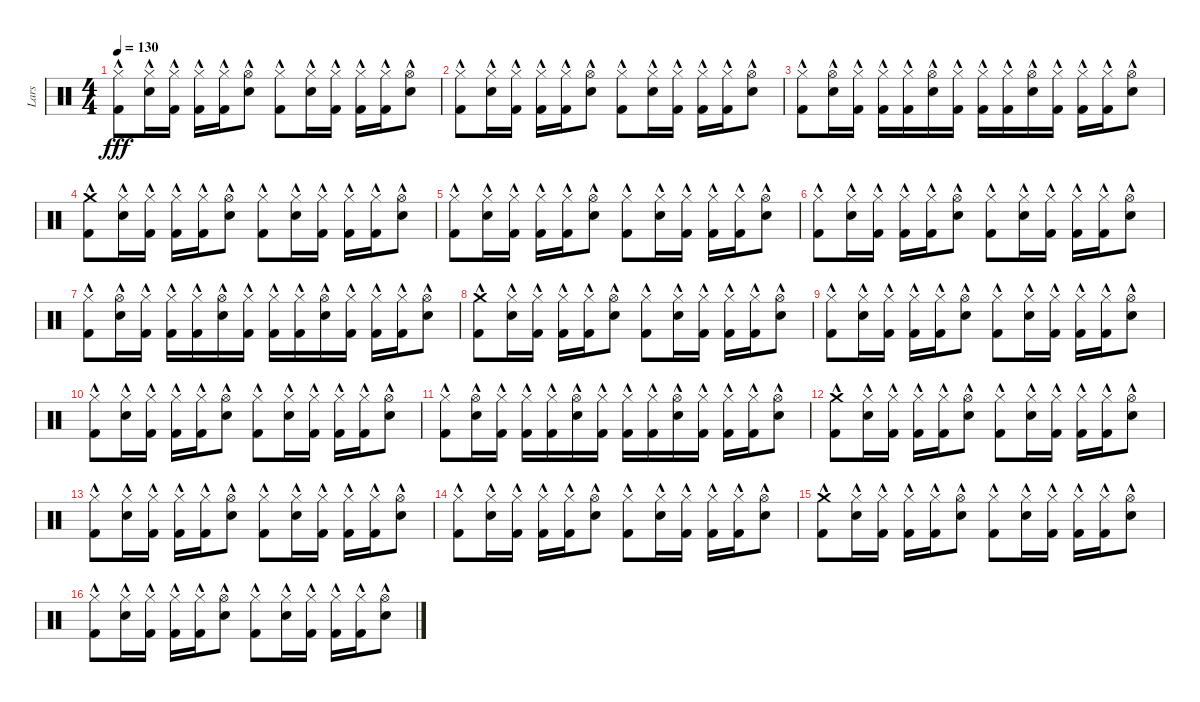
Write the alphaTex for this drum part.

\track ("Lars" "Lars") {instrument percussion}
\staff {score}
\articulation defaults
\ts (4 4)
\tempo 130
\clef neutral
\ks c
("Hi-Hat (closed)"{hac} "Kick (hit) 2"{hac}).8{dy fff} ("Hi-Hat (closed)"{hac} "Electric Snare (hit)"{hac}).16 ("Hi-Hat (closed)"{hac} "Kick (hit) 2"{hac}).16 ("Hi-Hat (closed)"{hac} "Kick (hit) 2"{hac}).16 ("Hi-Hat (closed)"{hac} "Kick (hit) 2"{hac}).16 ("Hi-Hat (open)"{hac} "Electric Snare (hit)"{hac}).8 ("Hi-Hat (closed)"{hac} "Kick (hit) 2"{hac}).8 ("Hi-Hat (closed)"{hac} "Electric Snare (hit)"{hac}).16 ("Hi-Hat (closed)"{hac} "Kick (hit) 2"{hac}).16 ("Hi-Hat (closed)"{hac} "Kick (hit) 2"{hac}).16 ("Hi-Hat (closed)"{hac} "Kick (hit) 2"{hac}).16 ("Hi-Hat (open)"{hac} "Electric Snare (hit)"{hac}).8 |
("Hi-Hat (closed)"{hac} "Kick (hit) 2"{hac}).8 ("Hi-Hat (closed)"{hac} "Electric Snare (hit)"{hac}).16 ("Hi-Hat (closed)"{hac} "Kick (hit) 2"{hac}).16 ("Hi-Hat (closed)"{hac} "Kick (hit) 2"{hac}).16 ("Hi-Hat (closed)"{hac} "Kick (hit) 2"{hac}).16 ("Hi-Hat (open)"{hac} "Electric Snare (hit)"{hac}).8 ("Hi-Hat (closed)"{hac} "Kick (hit) 2"{hac}).8 ("Hi-Hat (closed)"{hac} "Electric Snare (hit)"{hac}).16 ("Hi-Hat (closed)"{hac} "Kick (hit) 2"{hac}).16 ("Hi-Hat (closed)"{hac} "Kick (hit) 2"{hac}).16 ("Hi-Hat (closed)"{hac} "Kick (hit) 2"{hac}).16 ("Hi-Hat (open)"{hac} "Electric Snare (hit)"{hac}).8 |
("Hi-Hat (closed)"{hac} "Kick (hit) 2"{hac}).8 ("Hi-Hat (open)"{hac} "Electric Snare (hit)"{hac}).16 ("Hi-Hat (closed)"{hac} "Kick (hit) 2"{hac}).16 ("Hi-Hat (closed)"{hac} "Kick (hit) 2"{hac}).16 ("Hi-Hat (closed)"{hac} "Kick (hit) 2"{hac}).16 ("Hi-Hat (open)"{hac} "Electric Snare (hit)"{hac}).16 ("Hi-Hat (closed)"{hac} "Kick (hit) 2"{hac}).16 ("Hi-Hat (closed)"{hac} "Kick (hit) 2"{hac}).16 ("Hi-Hat (closed)"{hac} "Kick (hit) 2"{hac}).16 ("Hi-Hat (open)"{hac} "Electric Snare (hit)"{hac}).16 ("Hi-Hat (closed)"{hac} "Kick (hit) 2"{hac}).16 ("Hi-Hat (closed)"{hac} "Kick (hit) 2"{hac}).16 ("Hi-Hat (closed)"{hac} "Kick (hit) 2"{hac}).16 ("Hi-Hat (open)"{hac} "Electric Snare (hit)"{hac}).8 |
("Crash medium (hit)"{hac} "Kick (hit) 2"{hac}).8 ("Hi-Hat (closed)"{hac} "Electric Snare (hit)"{hac}).16 ("Hi-Hat (closed)"{hac} "Kick (hit) 2"{hac}).16 ("Hi-Hat (closed)"{hac} "Kick (hit) 2"{hac}).16 ("Hi-Hat (closed)"{hac} "Kick (hit) 2"{hac}).16 ("Hi-Hat (open)"{hac} "Electric Snare (hit)"{hac}).8 ("Hi-Hat (closed)"{hac} "Kick (hit) 2"{hac}).8 ("Hi-Hat (closed)"{hac} "Electric Snare (hit)"{hac}).16 ("Hi-Hat (closed)"{hac} "Kick (hit) 2"{hac}).16 ("Hi-Hat (closed)"{hac} "Kick (hit) 2"{hac}).16 ("Hi-Hat (closed)"{hac} "Kick (hit) 2"{hac}).16 ("Hi-Hat (open)"{hac} "Electric Snare (hit)"{hac}).8 |
("Hi-Hat (closed)"{hac} "Kick (hit) 2"{hac}).8 ("Hi-Hat (closed)"{hac} "Electric Snare (hit)"{hac}).16 ("Hi-Hat (closed)"{hac} "Kick (hit) 2"{hac}).16 ("Hi-Hat (closed)"{hac} "Kick (hit) 2"{hac}).16 ("Hi-Hat (closed)"{hac} "Kick (hit) 2"{hac}).16 ("Hi-Hat (open)"{hac} "Electric Snare (hit)"{hac}).8 ("Hi-Hat (closed)"{hac} "Kick (hit) 2"{hac}).8 ("Hi-Hat (closed)"{hac} "Electric Snare (hit)"{hac}).16 ("Hi-Hat (closed)"{hac} "Kick (hit) 2"{hac}).16 ("Hi-Hat (closed)"{hac} "Kick (hit) 2"{hac}).16 ("Hi-Hat (closed)"{hac} "Kick (hit) 2"{hac}).16 ("Hi-Hat (open)"{hac} "Electric Snare (hit)"{hac}).8 |
("Hi-Hat (closed)"{hac} "Kick (hit) 2"{hac}).8 ("Hi-Hat (closed)"{hac} "Electric Snare (hit)"{hac}).16 ("Hi-Hat (closed)"{hac} "Kick (hit) 2"{hac}).16 ("Hi-Hat (closed)"{hac} "Kick (hit) 2"{hac}).16 ("Hi-Hat (closed)"{hac} "Kick (hit) 2"{hac}).16 ("Hi-Hat (open)"{hac} "Electric Snare (hit)"{hac}).8 ("Hi-Hat (closed)"{hac} "Kick (hit) 2"{hac}).8 ("Hi-Hat (closed)"{hac} "Electric Snare (hit)"{hac}).16 ("Hi-Hat (closed)"{hac} "Kick (hit) 2"{hac}).16 ("Hi-Hat (closed)"{hac} "Kick (hit) 2"{hac}).16 ("Hi-Hat (closed)"{hac} "Kick (hit) 2"{hac}).16 ("Hi-Hat (open)"{hac} "Electric Snare (hit)"{hac}).8 |
("Hi-Hat (closed)"{hac} "Kick (hit) 2"{hac}).8 ("Hi-Hat (open)"{hac} "Electric Snare (hit)"{hac}).16 ("Hi-Hat (closed)"{hac} "Kick (hit) 2"{hac}).16 ("Hi-Hat (closed)"{hac} "Kick (hit) 2"{hac}).16 ("Hi-Hat (closed)"{hac} "Kick (hit) 2"{hac}).16 ("Hi-Hat (open)"{hac} "Electric Snare (hit)"{hac}).16 ("Hi-Hat (closed)"{hac} "Kick (hit) 2"{hac}).16 ("Hi-Hat (closed)"{hac} "Kick (hit) 2"{hac}).16 ("Hi-Hat (closed)"{hac} "Kick (hit) 2"{hac}).16 ("Hi-Hat (open)"{hac} "Electric Snare (hit)"{hac}).16 ("Hi-Hat (closed)"{hac} "Kick (hit) 2"{hac}).16 ("Hi-Hat (closed)"{hac} "Kick (hit) 2"{hac}).16 ("Hi-Hat (closed)"{hac} "Kick (hit) 2"{hac}).16 ("Hi-Hat (open)"{hac} "Electric Snare (hit)"{hac}).8 |
("Crash medium (hit)"{hac} "Kick (hit) 2"{hac}).8 ("Hi-Hat (closed)"{hac} "Electric Snare (hit)"{hac}).16 ("Hi-Hat (closed)"{hac} "Kick (hit) 2"{hac}).16 ("Hi-Hat (closed)"{hac} "Kick (hit) 2"{hac}).16 ("Hi-Hat (closed)"{hac} "Kick (hit) 2"{hac}).16 ("Hi-Hat (open)"{hac} "Electric Snare (hit)"{hac}).8 ("Hi-Hat (closed)"{hac} "Kick (hit) 2"{hac}).8 ("Hi-Hat (closed)"{hac} "Electric Snare (hit)"{hac}).16 ("Hi-Hat (closed)"{hac} "Kick (hit) 2"{hac}).16 ("Hi-Hat (closed)"{hac} "Kick (hit) 2"{hac}).16 ("Hi-Hat (closed)"{hac} "Kick (hit) 2"{hac}).16 ("Hi-Hat (open)"{hac} "Electric Snare (hit)"{hac}).8 |
("Hi-Hat (closed)"{hac} "Kick (hit) 2"{hac}).8 ("Hi-Hat (closed)"{hac} "Electric Snare (hit)"{hac}).16 ("Hi-Hat (closed)"{hac} "Kick (hit) 2"{hac}).16 ("Hi-Hat (closed)"{hac} "Kick (hit) 2"{hac}).16 ("Hi-Hat (closed)"{hac} "Kick (hit) 2"{hac}).16 ("Hi-Hat (open)"{hac} "Electric Snare (hit)"{hac}).8 ("Hi-Hat (closed)"{hac} "Kick (hit) 2"{hac}).8 ("Hi-Hat (closed)"{hac} "Electric Snare (hit)"{hac}).16 ("Hi-Hat (closed)"{hac} "Kick (hit) 2"{hac}).16 ("Hi-Hat (closed)"{hac} "Kick (hit) 2"{hac}).16 ("Hi-Hat (closed)"{hac} "Kick (hit) 2"{hac}).16 ("Hi-Hat (open)"{hac} "Electric Snare (hit)"{hac}).8 |
("Hi-Hat (closed)"{hac} "Kick (hit) 2"{hac}).8 ("Hi-Hat (closed)"{hac} "Electric Snare (hit)"{hac}).16 ("Hi-Hat (closed)"{hac} "Kick (hit) 2"{hac}).16 ("Hi-Hat (closed)"{hac} "Kick (hit) 2"{hac}).16 ("Hi-Hat (closed)"{hac} "Kick (hit) 2"{hac}).16 ("Hi-Hat (open)"{hac} "Electric Snare (hit)"{hac}).8 ("Hi-Hat (closed)"{hac} "Kick (hit) 2"{hac}).8 ("Hi-Hat (closed)"{hac} "Electric Snare (hit)"{hac}).16 ("Hi-Hat (closed)"{hac} "Kick (hit) 2"{hac}).16 ("Hi-Hat (closed)"{hac} "Kick (hit) 2"{hac}).16 ("Hi-Hat (closed)"{hac} "Kick (hit) 2"{hac}).16 ("Hi-Hat (open)"{hac} "Electric Snare (hit)"{hac}).8 |
("Hi-Hat (closed)"{hac} "Kick (hit) 2"{hac}).8 ("Hi-Hat (open)"{hac} "Electric Snare (hit)"{hac}).16 ("Hi-Hat (closed)"{hac} "Kick (hit) 2"{hac}).16 ("Hi-Hat (closed)"{hac} "Kick (hit) 2"{hac}).16 ("Hi-Hat (closed)"{hac} "Kick (hit) 2"{hac}).16 ("Hi-Hat (open)"{hac} "Electric Snare (hit)"{hac}).16 ("Hi-Hat (closed)"{hac} "Kick (hit) 2"{hac}).16 ("Hi-Hat (closed)"{hac} "Kick (hit) 2"{hac}).16 ("Hi-Hat (closed)"{hac} "Kick (hit) 2"{hac}).16 ("Hi-Hat (open)"{hac} "Electric Snare (hit)"{hac}).16 ("Hi-Hat (closed)"{hac} "Kick (hit) 2"{hac}).16 ("Hi-Hat (closed)"{hac} "Kick (hit) 2"{hac}).16 ("Hi-Hat (closed)"{hac} "Kick (hit) 2"{hac}).16 ("Hi-Hat (open)"{hac} "Electric Snare (hit)"{hac}).8 |
("Crash medium (hit)"{hac} "Kick (hit) 2"{hac}).8 ("Hi-Hat (closed)"{hac} "Electric Snare (hit)"{hac}).16 ("Hi-Hat (closed)"{hac} "Kick (hit) 2"{hac}).16 ("Hi-Hat (closed)"{hac} "Kick (hit) 2"{hac}).16 ("Hi-Hat (closed)"{hac} "Kick (hit) 2"{hac}).16 ("Hi-Hat (open)"{hac} "Electric Snare (hit)"{hac}).8 ("Hi-Hat (closed)"{hac} "Kick (hit) 2"{hac}).8 ("Hi-Hat (closed)"{hac} "Electric Snare (hit)"{hac}).16 ("Hi-Hat (closed)"{hac} "Kick (hit) 2"{hac}).16 ("Hi-Hat (closed)"{hac} "Kick (hit) 2"{hac}).16 ("Hi-Hat (closed)"{hac} "Kick (hit) 2"{hac}).16 ("Hi-Hat (open)"{hac} "Electric Snare (hit)"{hac}).8 |
("Hi-Hat (closed)"{hac} "Kick (hit) 2"{hac}).8 ("Hi-Hat (closed)"{hac} "Electric Snare (hit)"{hac}).16 ("Hi-Hat (closed)"{hac} "Kick (hit) 2"{hac}).16 ("Hi-Hat (closed)"{hac} "Kick (hit) 2"{hac}).16 ("Hi-Hat (closed)"{hac} "Kick (hit) 2"{hac}).16 ("Hi-Hat (open)"{hac} "Electric Snare (hit)"{hac}).8 ("Hi-Hat (closed)"{hac} "Kick (hit) 2"{hac}).8 ("Hi-Hat (closed)"{hac} "Electric Snare (hit)"{hac}).16 ("Hi-Hat (closed)"{hac} "Kick (hit) 2"{hac}).16 ("Hi-Hat (closed)"{hac} "Kick (hit) 2"{hac}).16 ("Hi-Hat (closed)"{hac} "Kick (hit) 2"{hac}).16 ("Hi-Hat (open)"{hac} "Electric Snare (hit)"{hac}).8 |
("Hi-Hat (closed)"{hac} "Kick (hit) 2"{hac}).8 ("Hi-Hat (closed)"{hac} "Electric Snare (hit)"{hac}).16 ("Hi-Hat (closed)"{hac} "Kick (hit) 2"{hac}).16 ("Hi-Hat (closed)"{hac} "Kick (hit) 2"{hac}).16 ("Hi-Hat (closed)"{hac} "Kick (hit) 2"{hac}).16 ("Hi-Hat (open)"{hac} "Electric Snare (hit)"{hac}).8 ("Hi-Hat (closed)"{hac} "Kick (hit) 2"{hac}).8 ("Hi-Hat (closed)"{hac} "Electric Snare (hit)"{hac}).16 ("Hi-Hat (closed)"{hac} "Kick (hit) 2"{hac}).16 ("Hi-Hat (closed)"{hac} "Kick (hit) 2"{hac}).16 ("Hi-Hat (closed)"{hac} "Kick (hit) 2"{hac}).16 ("Hi-Hat (open)"{hac} "Electric Snare (hit)"{hac}).8 |
("Crash medium (hit)"{hac} "Kick (hit) 2"{hac}).8 ("Hi-Hat (closed)"{hac} "Electric Snare (hit)"{hac}).16 ("Hi-Hat (closed)"{hac} "Kick (hit) 2"{hac}).16 ("Hi-Hat (closed)"{hac} "Kick (hit) 2"{hac}).16 ("Hi-Hat (closed)"{hac} "Kick (hit) 2"{hac}).16 ("Hi-Hat (open)"{hac} "Electric Snare (hit)"{hac}).8 ("Hi-Hat (closed)"{hac} "Kick (hit) 2"{hac}).8 ("Hi-Hat (closed)"{hac} "Electric Snare (hit)"{hac}).16 ("Hi-Hat (closed)"{hac} "Kick (hit) 2"{hac}).16 ("Hi-Hat (closed)"{hac} "Kick (hit) 2"{hac}).16 ("Hi-Hat (closed)"{hac} "Kick (hit) 2"{hac}).16 ("Hi-Hat (open)"{hac} "Electric Snare (hit)"{hac}).8 |
("Hi-Hat (closed)"{hac} "Kick (hit) 2"{hac}).8 ("Hi-Hat (closed)"{hac} "Electric Snare (hit)"{hac}).16 ("Hi-Hat (closed)"{hac} "Kick (hit) 2"{hac}).16 ("Hi-Hat (closed)"{hac} "Kick (hit) 2"{hac}).16 ("Hi-Hat (closed)"{hac} "Kick (hit) 2"{hac}).16 ("Hi-Hat (open)"{hac} "Electric Snare (hit)"{hac}).8 ("Hi-Hat (closed)"{hac} "Kick (hit) 2"{hac}).8 ("Hi-Hat (closed)"{hac} "Electric Snare (hit)"{hac}).16 ("Hi-Hat (closed)"{hac} "Kick (hit) 2"{hac}).16 ("Hi-Hat (closed)"{hac} "Kick (hit) 2"{hac}).16 ("Hi-Hat (closed)"{hac} "Kick (hit) 2"{hac}).16 ("Hi-Hat (open)"{hac} "Electric Snare (hit)"{hac}).8
